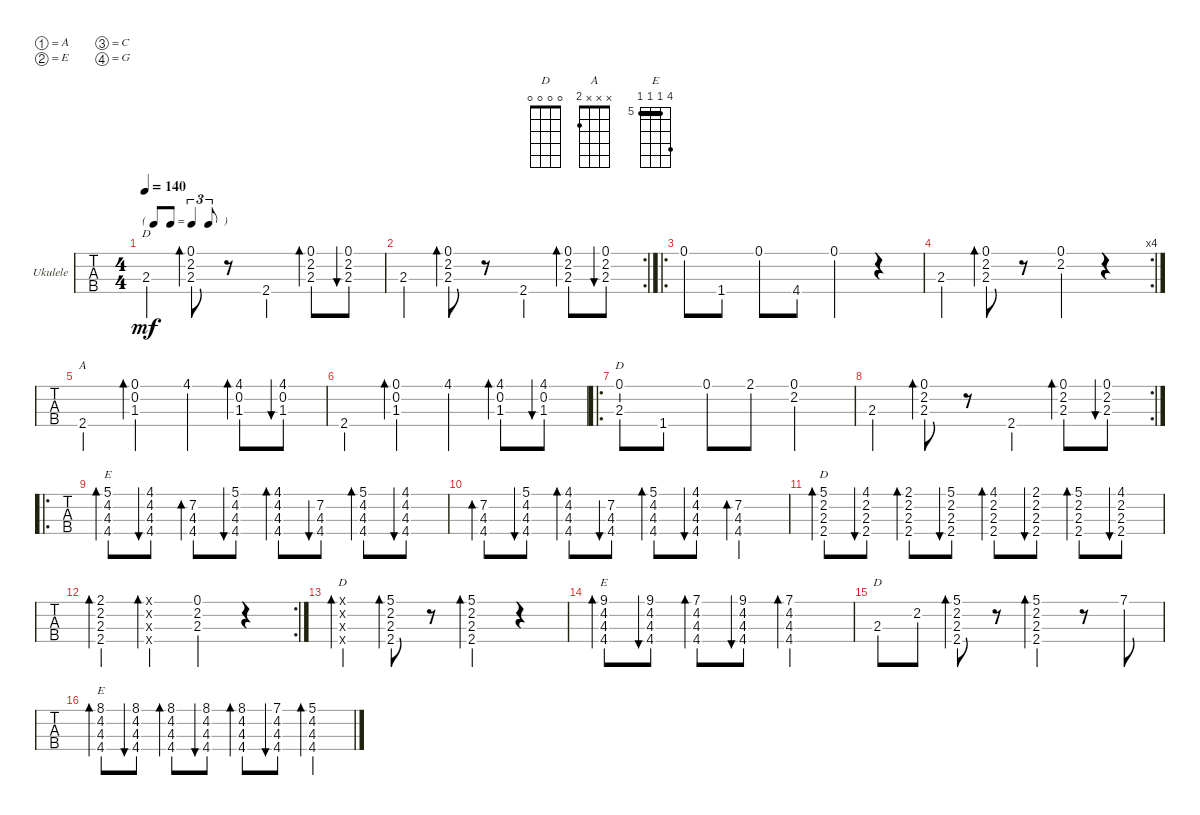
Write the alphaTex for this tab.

\bracketExtendMode groupsimilarinstruments
\firstSystemTrackNameOrientation horizontal
\otherSystemsTrackNameOrientation horizontal
\track ("" "Ukulele") {instrument shamisen}
\staff {tabs}
\tuning (A4 E4 C4 G4)
\chord ("D" x x 2 x)
\chord ("A" x x x 2)
\chord ("D" 0 x 2 x)
\chord ("E" 5 x 4 x)
\chord ("D" 5 x 2 x)
\chord ("D" 0 0 0 0)
\chord ("E" 3 3 4 5) {barre 3}
\chord ("E" 8 5 5 5) {firstfret 5 barre (5 5)}
\ts (4 4)
\beaming (8 2 2 2 2)
\tf triplet8th
\tempo 140
\clef g2
\ks d
2.3.4{ch "D" dy mf instrument shamisen} (2.3 2.2 0.1).8{bd 30} r.8 2.4.4 (2.3 2.2 0.1).8{bd 30} (2.3 2.2 0.1).8{bu 30} |
\rc 2
2.3.4 (2.3 2.2 0.1).8{bd 30} r.8 2.4.4 (2.3 2.2 0.1).8{bd 30} (2.3 2.2 0.1).8{bu 30} |
\ro
0.1.8 1.4.8 0.1.8 4.4.8 0.1.4 r.4 |
\rc 4
2.3.4 (2.3 2.2 0.1).8{bd 30} r.8 (0.1 2.2).4 r.4 |
2.4.4{ch "A"} (1.3 0.2 0.1).4{bd 30} 4.1.4 (1.3 0.2 4.1).8{bd 30} (1.3 0.2 4.1).8{bu 30} |
2.4.4 (1.3 0.2 0.1).4{bd 30} 4.1.4 (1.3 0.2 4.1).8{bd 30} (1.3 0.2 4.1).8{bu 30} |
\ro
(2.3 0.1).8{ch "D"} 1.4.8 0.1.8 2.1.8 (0.1 2.2).2 |
\rc 2
2.3.4 (2.3 2.2 0.1).8{bd 30} r.8 2.4.4 (2.3 2.2 0.1).8{bd 30} (2.3 2.2 0.1).8{bu 30} |
\ro
(5.1 4.3 4.2 4.4).8{bd 30 ch "E"} (4.1 4.2 4.3 4.4).8{bu 30} (7.2 4.3 4.4).8{bd 30} (5.1 4.3 4.2 4.4).8{bu 30} (4.1 4.3 4.2 4.4).8{bd 30} (7.2 4.3 4.4).8{bu 30} (5.1 4.3 4.2 4.4).8{bd 30} (4.1 4.3 4.2 4.4).8{bu 30} |
(7.2 4.3 4.4).8{bd 30} (5.1 4.3 4.2 4.4).8{bu 30} (4.1 4.3 4.2 4.4).8{bd 30} (7.2 4.3 4.4).8{bu 30} (5.1 4.3 4.2 4.4).8{bd 30} (4.1 4.3 4.2 4.4).8{bu 30} (7.2 4.3 4.4).4{bd 30} |
(5.1 2.3 2.4 2.2).8{bd 30 ch "D"} (4.1 2.2 2.3 2.4).8{bu 30} (2.1 2.4 2.3 2.2).8{bd 30} (5.1 2.3 2.4 2.2).8{bu 30} (4.1 2.3 2.2 2.4).8{bd 30} (2.1 2.4 2.3 2.2).8{bu 30} (5.1 2.2 2.3 2.4).8{bd 30} (4.1 2.4 2.3 2.2).8{bu 30} |
\rc 2
(2.1 2.3 2.2 2.4).4{bd 30} (0.1{x} 0.2{x} 0.3{x} 0.4{x}).4{bd 30} (0.1 2.2 2.3).4 r.4 |
(0.1{x} 0.2{x} 0.3{x} 0.4{x}).4{bd 30 ch "D"} (2.4 2.3 2.2 5.1).8{bd 30} r.8 (2.4 2.3 2.2 5.1).4{bd 30} r.4 |
(9.1 4.2 4.3 4.4).8{bd 30 ch "E"} (9.1 4.2 4.3 4.4).8{bu 30} (7.1 4.4 4.3 4.2).8{bd 30} (9.1 4.2 4.3 4.4).8{bu 30} (7.1 4.3 4.2 4.4).2{bd 30} |
2.3.8{ch "D"} 2.2.8 (5.1 2.2 2.3 2.4).8{bd 30} r.8 (5.1 2.4 2.3 2.2).4{bd 30} r.8 7.1.8 |
(8.1 4.2 4.3 4.4).8{bd 30 ch "E"} (8.1 4.2 4.3 4.4).8{bu 30} (8.1 4.4 4.3 4.2).8{bd 30} (8.1 4.2 4.3 4.4).8{bu 30} (8.1 4.2 4.3 4.4).8{bd 30} (7.1 4.4 4.3 4.2).8{bu 30} (5.1 4.3 4.4 4.2).4{bd 30}
